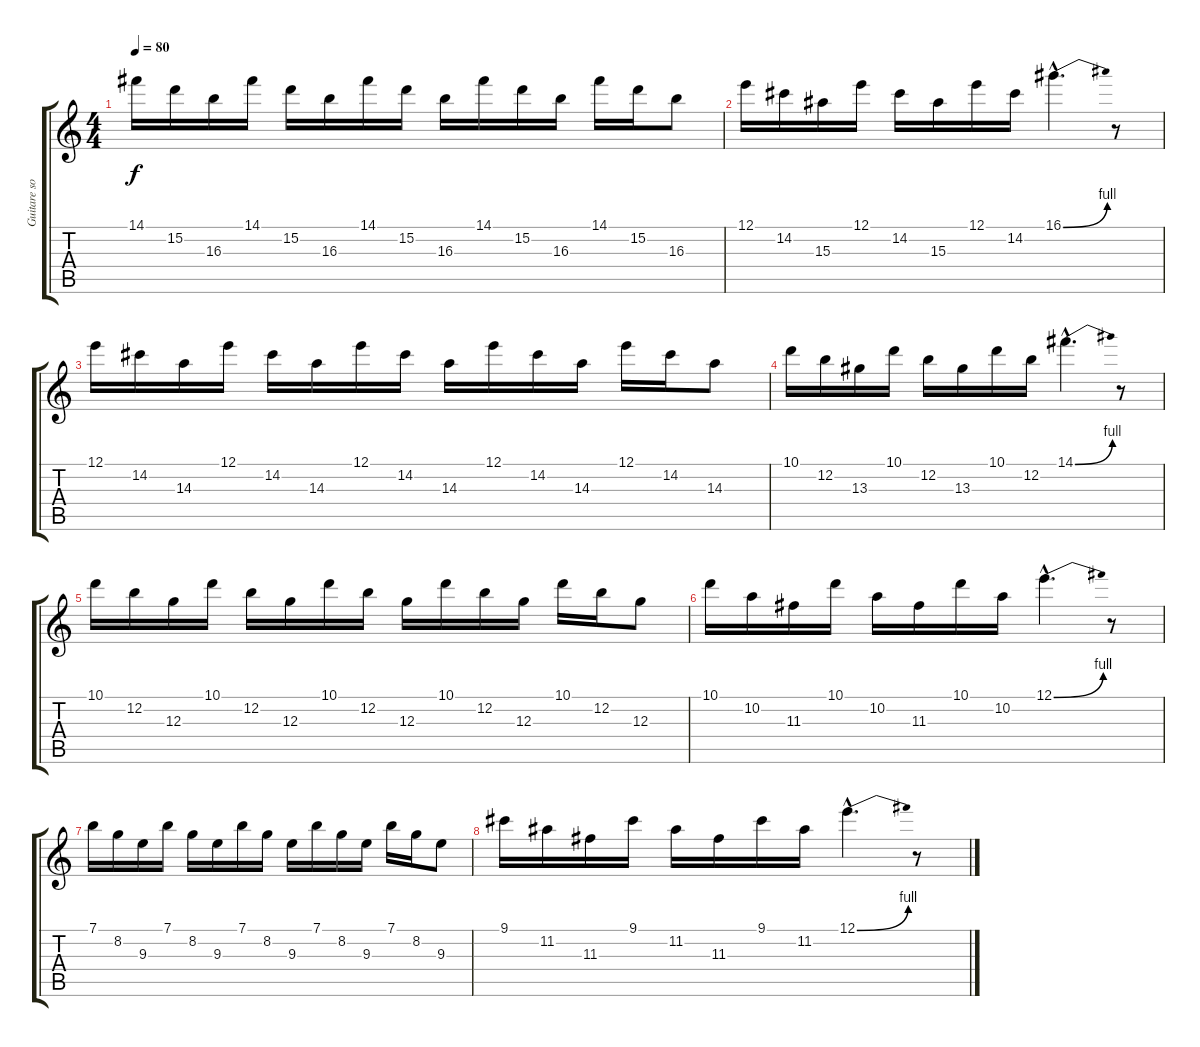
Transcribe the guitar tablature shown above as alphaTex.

\track ("Guitare solo 2" "Guitare so") {instrument overdrivenguitar}
\staff {score tabs}
\tuning (E4 B3 G3 D3 A2 E2) {hide}
\ts (4 4)
\tempo 80
\clef g2
\ks c
14.1.16{dy f} 15.2.16 16.3.16 14.1.16 15.2.16 16.3.16 14.1.16 15.2.16 16.3.16 14.1.16 15.2.16 16.3.16 14.1.16 15.2.16 16.3.8 |
12.1.16 14.2.16 15.3.16 12.1.16 14.2.16 15.3.16 12.1.16 14.2.16 16.1{be (bend 0 0 60 4) hac}.4{d} r.8 |
12.1.16 14.2.16 14.3.16 12.1.16 14.2.16 14.3.16 12.1.16 14.2.16 14.3.16 12.1.16 14.2.16 14.3.16 12.1.16 14.2.16 14.3.8 |
10.1.16 12.2.16 13.3.16 10.1.16 12.2.16 13.3.16 10.1.16 12.2.16 14.1{be (bend 0 0 60 4) hac}.4{d} r.8 |
10.1.16 12.2.16 12.3.16 10.1.16 12.2.16 12.3.16 10.1.16 12.2.16 12.3.16 10.1.16 12.2.16 12.3.16 10.1.16 12.2.16 12.3.8 |
10.1.16 10.2.16 11.3.16 10.1.16 10.2.16 11.3.16 10.1.16 10.2.16 12.1{be (bend 0 0 60 4) hac}.4{d} r.8 |
7.1.16 8.2.16 9.3.16 7.1.16 8.2.16 9.3.16 7.1.16 8.2.16 9.3.16 7.1.16 8.2.16 9.3.16 7.1.16 8.2.16 9.3.8 |
9.1.16 11.2.16 11.3.16 9.1.16 11.2.16 11.3.16 9.1.16 11.2.16 12.1{be (bend 0 0 60 4) hac}.4{d} r.8
